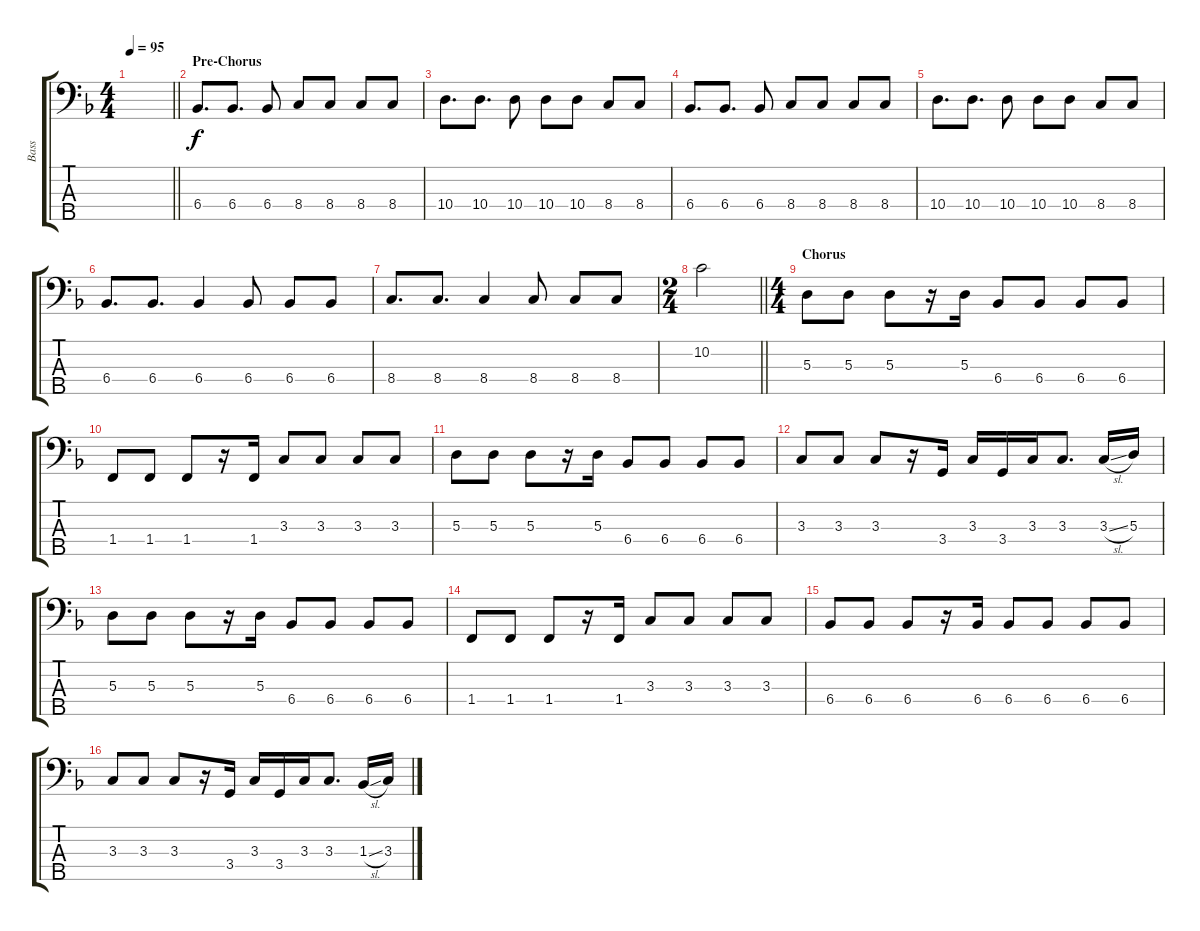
\track ("Bass" "Bass") {instrument electricbassfinger}
\staff {score tabs}
\tuning (G2 D2 A1 E1 B0) {hide}
\ts (4 4)
\tempo 95
\clef f4
\barLineRight lightlight
\ks f
|
\section ("" "Pre-Chorus")
6.4.8{d} 6.4.8{d} 6.4.8 8.4.8 8.4.8 8.4.8 8.4.8 |
10.4.8{d} 10.4.8{d} 10.4.8 10.4.8 10.4.8 8.4.8 8.4.8 |
6.4.8{d} 6.4.8{d} 6.4.8 8.4.8 8.4.8 8.4.8 8.4.8 |
10.4.8{d} 10.4.8{d} 10.4.8 10.4.8 10.4.8 8.4.8 8.4.8 |
6.4.8{d} 6.4.8{d} 6.4.4 6.4.8 6.4.8 6.4.8 |
8.4.8{d} 8.4.8{d} 8.4.4 8.4.8 8.4.8 8.4.8 |
\ts (2 4)
\barLineRight lightlight
10.2.2 |
\ts (4 4)
\section ("" "Chorus")
5.3.8 5.3.8 5.3.8 r.16 5.3.16 6.4.8 6.4.8 6.4.8 6.4.8 |
1.4.8 1.4.8 1.4.8 r.16 1.4.16 3.3.8 3.3.8 3.3.8 3.3.8 |
5.3.8 5.3.8 5.3.8 r.16 5.3.16 6.4.8 6.4.8 6.4.8 6.4.8 |
3.3.8 3.3.8 3.3.8 r.16 3.4.16 3.3.16 3.4.16 3.3.16 3.3.8{d} 3.3{sl}.16 5.3.16 |
5.3.8 5.3.8 5.3.8 r.16 5.3.16 6.4.8 6.4.8 6.4.8 6.4.8 |
1.4.8 1.4.8 1.4.8 r.16 1.4.16 3.3.8 3.3.8 3.3.8 3.3.8 |
6.4.8 6.4.8 6.4.8 r.16 6.4.16 6.4.8 6.4.8 6.4.8 6.4.8 |
3.3.8 3.3.8 3.3.8 r.16 3.4.16 3.3.16 3.4.16 3.3.16 3.3.8{d} 1.3{sl}.16 3.3.16
